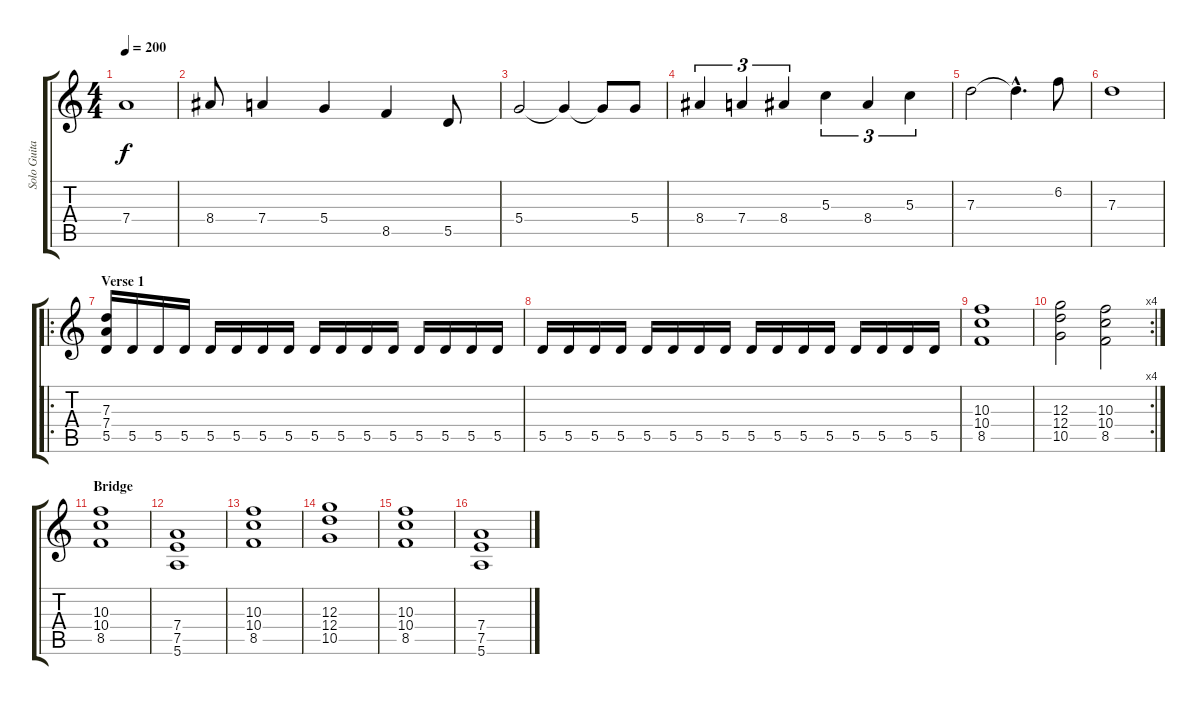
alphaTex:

\track ("Solo Guitar" "Solo Guita") {instrument overdrivenguitar}
\staff {score tabs}
\tuning (E4 B3 G3 D3 A2 E2) {hide}
\ts (4 4)
\tempo 200
\clef g2
\ks c
7.4.1{dy f} |
8.4.8 7.4.4 5.4.4 8.5.4 5.5.8 |
5.4.2 5.4{t}.4 5.4{t}.8 5.4.8 |
8.4.4{tu (3 2)} 7.4.4{tu (3 2)} 8.4.4{tu (3 2)} 5.3.4{tu (3 2)} 8.4.4{tu (3 2)} 5.3.4{tu (3 2)} |
7.3.2 7.3{hac t}.4{d} 6.2.8 |
7.3.1 |
\ro
\section ("" "Verse 1")
(7.3 7.4 5.5).16 5.5.16 5.5.16 5.5.16 5.5.16 5.5.16 5.5.16 5.5.16 5.5.16 5.5.16 5.5.16 5.5.16 5.5.16 5.5.16 5.5.16 5.5.16 |
5.5.16 5.5.16 5.5.16 5.5.16 5.5.16 5.5.16 5.5.16 5.5.16 5.5.16 5.5.16 5.5.16 5.5.16 5.5.16 5.5.16 5.5.16 5.5.16 |
(10.3 10.4 8.5).1 |
\rc 4
(12.3 12.4 10.5).2 (10.3 10.4 8.5).2 |
\section ("" "Bridge")
(10.3 10.4 8.5).1 |
(7.4 7.5 5.6).1 |
(10.3 10.4 8.5).1 |
(12.3 12.4 10.5).1 |
(10.3 10.4 8.5).1 |
(7.4 7.5 5.6).1
